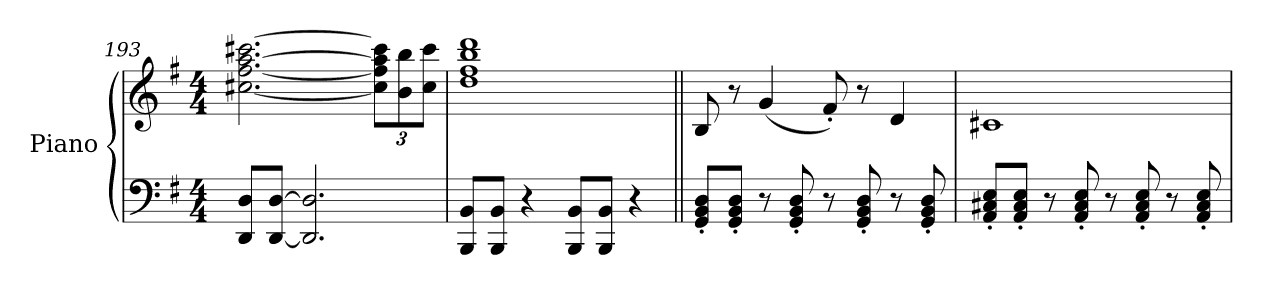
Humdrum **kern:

**kern	**kern
*part1	*part1
*staff2	*staff1
*I"Piano	*
*I'Pno.	*
*clefF4	*clefG2
*k[f#]	*k[f#]
*M4/4	*M4/4
=193	=193
8DD/ 8D/L	[2.cc#X\ [2.ff#\ [2.aa\ [2.ccc#X\
[8DD/ [8D/J	.
2.DD/] 2.D/]	.
*	*Xbrackettup
.	12cc#\] 12ff#\] 12aa\] 12ccc#\]L
.	12b\ 12bb\
.	12cc#\ 12ccc#\J
=194	=194
8BBB/ 8BB/L	1dd 1ff# 1bb 1ddd
8BBB/ 8BB/J	.
4r	.
8BBB/ 8BB/L	.
8BBB/ 8BB/J	.
4r	.
=195||	=195||
8GG/' 8BB/' 8D/'L	8B/
8GG/' 8BB/' 8D/'J	8r
8r	(4g/
8GG/' 8BB/' 8D/'	.
8r	8f#'/)
8GG/' 8BB/' 8D/'	8r
8r	4d/
8GG/' 8BB/' 8D/'	.
!!LO:LB:g=z
=196	=196
8AA/' 8C#X/' 8E/'L	1c#X
8AA/' 8C#/' 8E/'J	.
8r	.
8AA/' 8C#/' 8E/'	.
8r	.
8AA/' 8C#/' 8E/'	.
8r	.
8AA/' 8C#/' 8E/'	.
=	=
*-	*-
